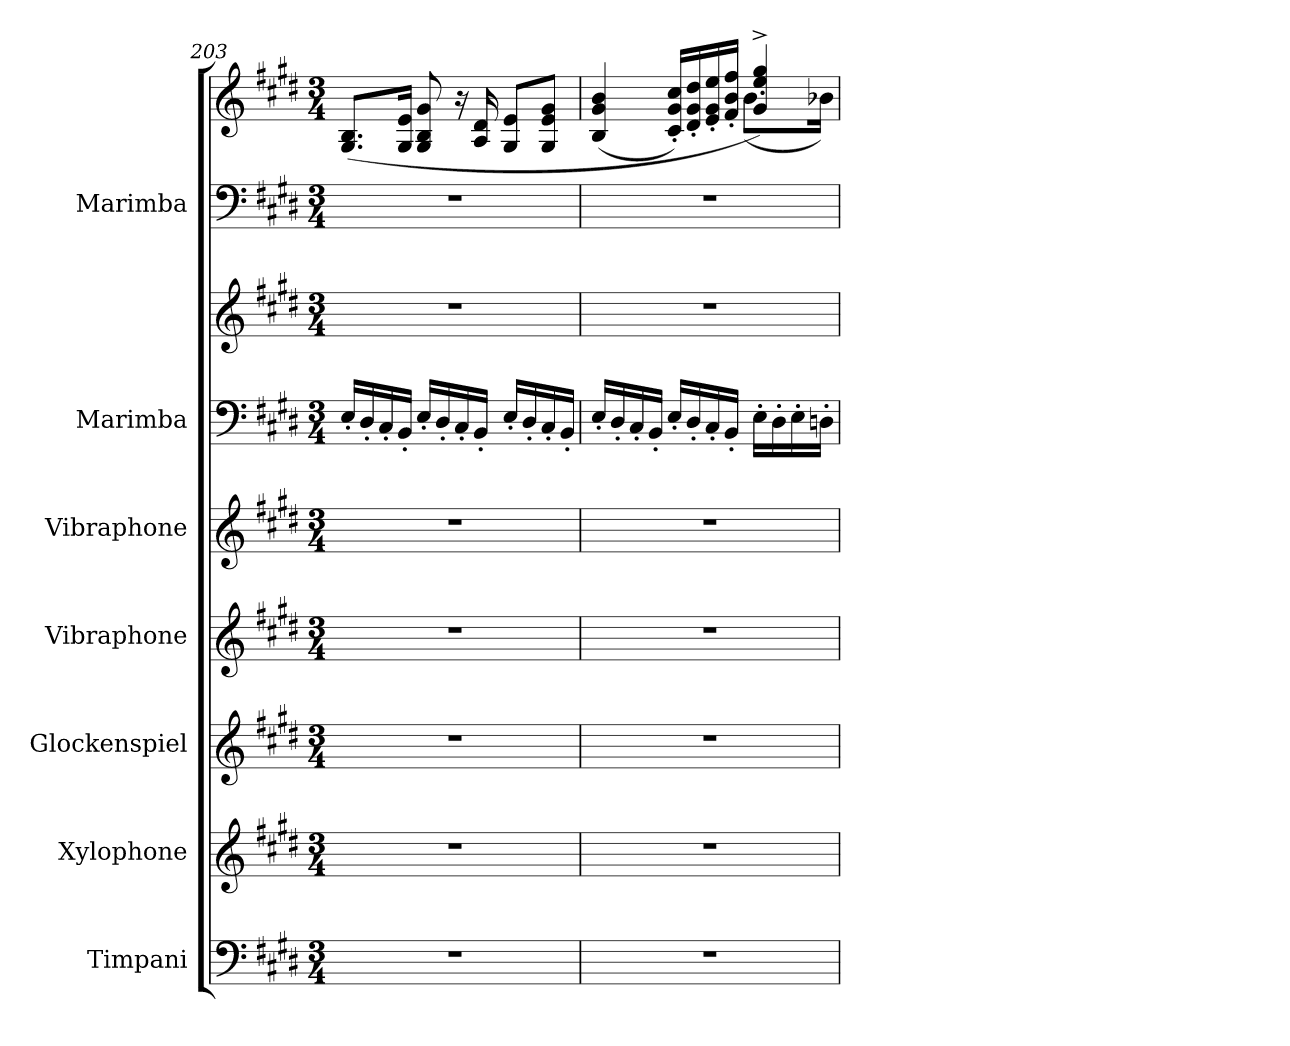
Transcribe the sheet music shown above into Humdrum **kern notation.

**kern	**kern	**kern	**kern	**kern	**kern	**kern	**kern	**kern
*part7	*part6	*part5	*part4	*part3	*part2	*part2	*part1	*part1
*staff9	*staff8	*staff7	*staff6	*staff5	*staff4	*staff3	*staff2	*staff1
*I"Timpani	*I"Xylophone	*I"Glockenspiel	*I"Vibraphone	*I"Vibraphone	*I"Marimba	*	*I"Marimba	*
*I'Timp.	*I'Xyl.	*I'Glk.	*I'Vib.	*I'Vib.	*I'Mrm.	*	*I'Mrm.	*
!!LO:PB:g=z
*clefF4	*clefG2	*clefG2	*clefG2	*clefG2	*clefF4	*clefG2	*clefF4	*clefG2
*	*ITrd-7c-12	*ITrd-14c-24	*	*	*	*	*	*
*k[f#c#g#d#]	*k[f#c#g#d#]	*k[f#c#g#d#]	*k[f#c#g#d#]	*k[f#c#g#d#]	*k[f#c#g#d#]	*k[f#c#g#d#]	*k[f#c#g#d#]	*k[f#c#g#d#]
*M3/4	*M3/4	*M3/4	*M3/4	*M3/4	*M3/4	*M3/4	*M3/4	*M3/4
=203	=203	=203	=203	=203	=203	=203	=203	=203
2.r	2.r	2.r	2.r	2.r	16E'/LL	2.r	2.r	(>8.G#/ 8.B/L
.	.	.	.	.	16D#'/	.	.	.
.	.	.	.	.	16C#'/	.	.	.
.	.	.	.	.	16BB'/JJ	.	.	16G#/ 16e/Jk
.	.	.	.	.	16E'/LL	.	.	8G#/ 8B/ 8g#/
.	.	.	.	.	16D#'/	.	.	.
.	.	.	.	.	16C#'/	.	.	16r
.	.	.	.	.	16BB'/JJ	.	.	16A/ 16d#/
.	.	.	.	.	16E'/LL	.	.	8G#/ 8e/L
.	.	.	.	.	16D#'/	.	.	.
.	.	.	.	.	16C#'/	.	.	8G#/ 8e/ 8g#/J
.	.	.	.	.	16BB'/JJ	.	.	.
=204	=204	=204	=204	=204	=204	=204	=204	=204
*	*	*	*	*	*	*	*	*^
2.r	2.r	2.r	2.r	2.r	16E'/LL	2.r	2.r	(>4B/ 4g#/ 4b/	2ryy
.	.	.	.	.	16D#'/	.	.	.	.
.	.	.	.	.	16C#'/	.	.	.	.
.	.	.	.	.	16BB'/JJ	.	.	.	.
.	.	.	.	.	16E'/LL	.	.	16c#/' 16g#/' 16cc#/'LL)	.
.	.	.	.	.	16D#'/	.	.	16d#/' 16g#/' 16dd#/'	.
.	.	.	.	.	16C#'/	.	.	16e/' 16g#/' 16ee/'	.
.	.	.	.	.	16BB'/JJ	.	.	16f#/' 16b/' 16ff#/'JJ	.
.	.	.	.	.	16E'\LL	.	.	4g#/^ 4ee/^ 4gg#/^)	(>8.b\L
.	.	.	.	.	16D#'\	.	.	.	.
.	.	.	.	.	16E'\	.	.	.	.
.	.	.	.	.	16Dn'\JJ	.	.	.	16b-X\Jk)
*	*	*	*	*	*	*	*	*v	*v
=	=	=	=	=	=	=	=	=
*-	*-	*-	*-	*-	*-	*-	*-	*-
